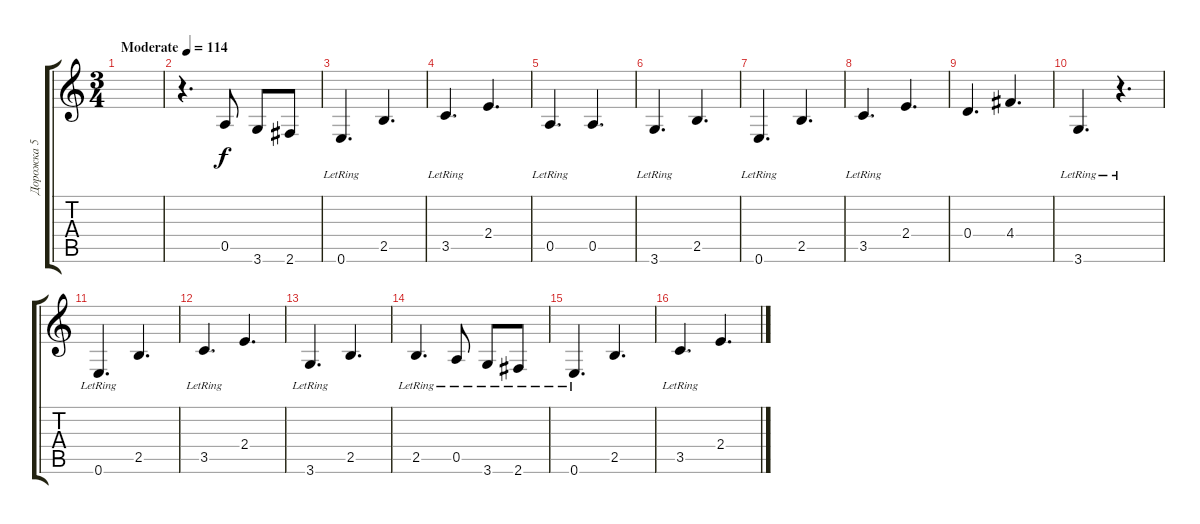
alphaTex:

\track ("Дорожка 5" "Дорожка 5") {instrument acousticbass}
\staff {score tabs}
\tuning (E4 B3 G3 D3 A2 E2) {hide}
\ts (3 4)
\tempo (114 "Moderate")
\clef g2
\ks c
|
r.4{d} 0.5.8 3.6.8 2.6.8 |
0.6{lr}.4{d} 2.5.4{d} |
3.5{lr}.4{d} 2.4.4{d} |
0.5{lr}.4{d} 0.5.4{d} |
3.6{lr}.4{d} 2.5.4{d} |
0.6{lr}.4{d} 2.5.4{d} |
3.5{lr}.4{d} 2.4.4{d} |
0.4.4{d} 4.4.4{d} |
3.6{lr}.4{d} r.4{d} |
0.6{lr}.4{d} 2.5.4{d} |
3.5{lr}.4{d} 2.4.4{d} |
3.6{lr}.4{d} 2.5.4{d} |
2.5{lr}.4{d} 0.5{lr}.8 3.6{lr}.8 2.6{lr}.8 |
0.6{lr}.4{d} 2.5.4{d} |
3.5{lr}.4{d} 2.4.4{d}
